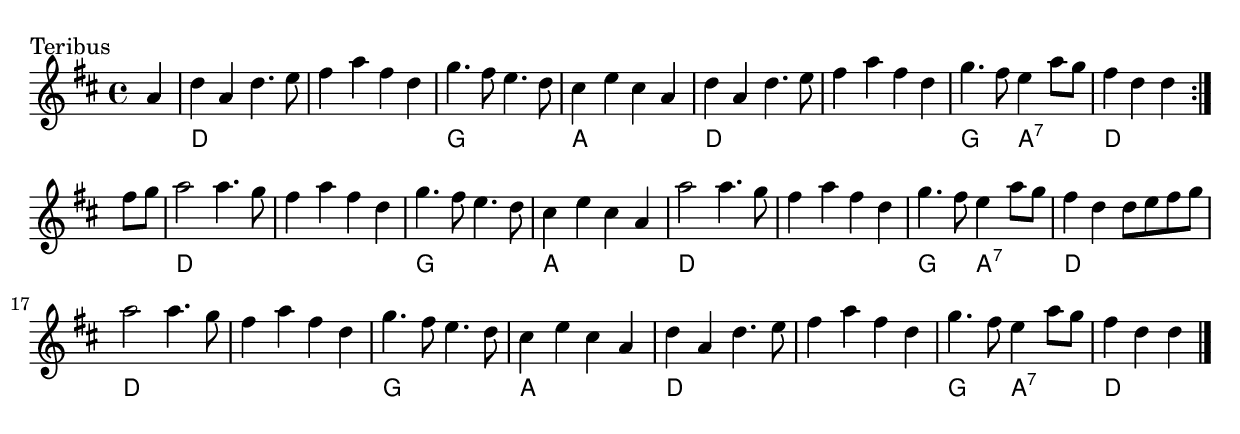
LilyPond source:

\version "2.22.0"

#(define (lower-extension pitch chbass)
    "Return re-sized markup for pitch note name."
    #{
        \markup \fontsize #-2
        #(note-name->markup pitch chbass)
    #}
)

\include "english.ly"


\paper {
   top-margin = 5\mm
   bottom-margin = 5\mm
   left-margin = 5\mm
   right-margin = 5\mm
   ragged-bottom = ##f
%   page-limit-inter-system-space=##t
%   page-limit-inter-system-space-factor=1
%   after-title-space = 10\mm
   score-markup-spacing = #'((basic-distance . 10))
   markup-system-spacing = #'((basic-distance . 5))
   system-system-spacing= #'((basic-distance . 12))
%   markup-markup-spacing = #'((basic-distance . 0))
}

\layout {
  indent = 0 \mm
  \context { 
        \ChordNames
        chordNoteNamer = #lower-extension
        \override ChordName.font-size = #0.5
  }
}

% Teribus
\score{
  \relative c''{
    <<
      {
        \clef treble
        \key d \major
        \time 4/4
        \partial 4 a4 |
        d a d4. e8 |
        fs4 a fs d |
        g4. fs8 e4. d8 |
        cs4 e cs a |
        d a d4. e8 |
        fs4 a fs d |
        g4. fs8 e4 a8 g |
        fs4 d d \bar":|."\break
        fs8 g | a2 a4. g8 |
        fs4 a fs d |
        g4. fs8 e4. d8 |
        cs4 e cs a |
        a'2 a4. g8 |
        fs4 a fs d |
        g4. fs8 e4 a8 g |
        fs4 d d8 e fs g |\break
        a2 a4. g8 |
        fs4 a fs d |
        g4. fs8 e4. d8 |
        cs4 e cs a |
        d a d4. e8 |
        fs4 a fs d |
        g4. fs8 e4 a8 g |
        fs4 d d \bar"|."
      }
      \new ChordNames{
        \chordmode{
          \partial 4 s4 |
          d1 | s | g | a | d | s | g2 a:7 | d1 |
          d | s | g | a | d | s | g2 a:7 | d1 |
          d | s | g | a | d | s | g2 a:7 | d s4
        }
      }
    >>
  }
  \header{
    piece = "Teribus"
  }
}
